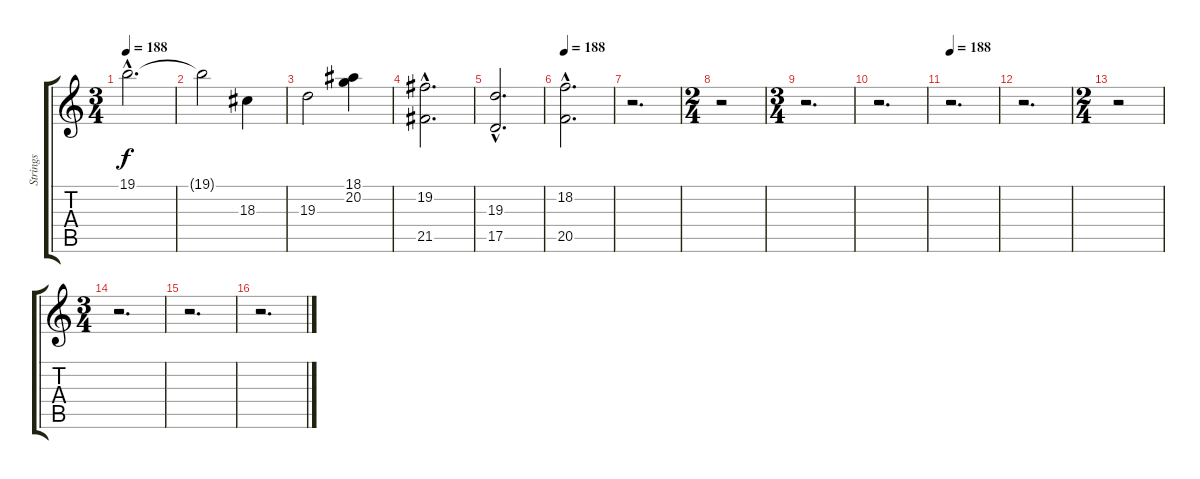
\track ("Strings" "Strings") {instrument stringensemble1}
\staff {score tabs}
\tuning (E4 B3 G3 D3 A2 E2) {hide}
\ts (3 4)
\tempo 188
\clef g2
\ks c
19.1{hac}.2{d dy f} |
19.1{t}.2 18.3.4 |
19.3.2 (18.1 20.2).4 |
(19.2{hac} 21.5{hac}).2{d} |
(19.3{hac} 17.5{hac}).2{d} |
\tempo 188
(18.2{hac} 20.5{hac}).2{d} |
r.2{d} |
\ts (2 4)
r.2 |
\ts (3 4)
r.2{d} |
r.2{d} |
\tempo 188
r.2{d} |
r.2{d} |
\ts (2 4)
r.2 |
\ts (3 4)
r.2{d} |
r.2{d} |
r.2{d}
